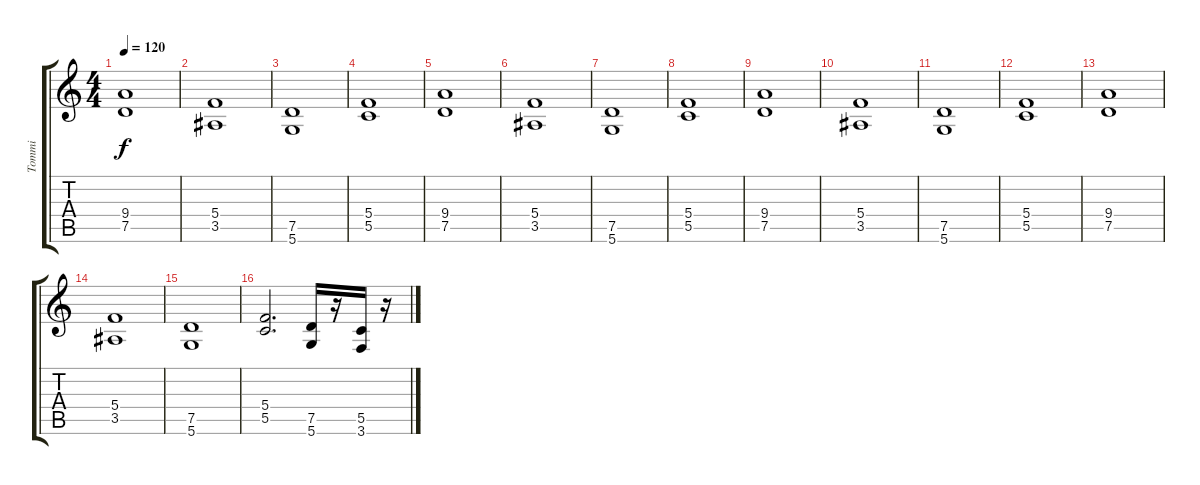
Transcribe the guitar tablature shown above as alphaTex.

\track ("Tommi" "Tommi") {instrument distortionguitar}
\staff {score tabs}
\tuning (D4 A3 F3 C3 G2 D2) {hide}
\ts (4 4)
\tempo 120
\clef g2
\ks c
(9.4 7.5).1{dy f} |
(5.4 3.5).1 |
(7.5 5.6).1 |
(5.4 5.5).1 |
(9.4 7.5).1 |
(5.4 3.5).1 |
(7.5 5.6).1 |
(5.4 5.5).1 |
(9.4 7.5).1 |
(5.4 3.5).1 |
(7.5 5.6).1 |
(5.4 5.5).1 |
(9.4 7.5).1 |
(5.4 3.5).1 |
(7.5 5.6).1 |
(5.4 5.5).2{d} (7.5 5.6).16 r.16 (5.5 3.6).16 r.16
